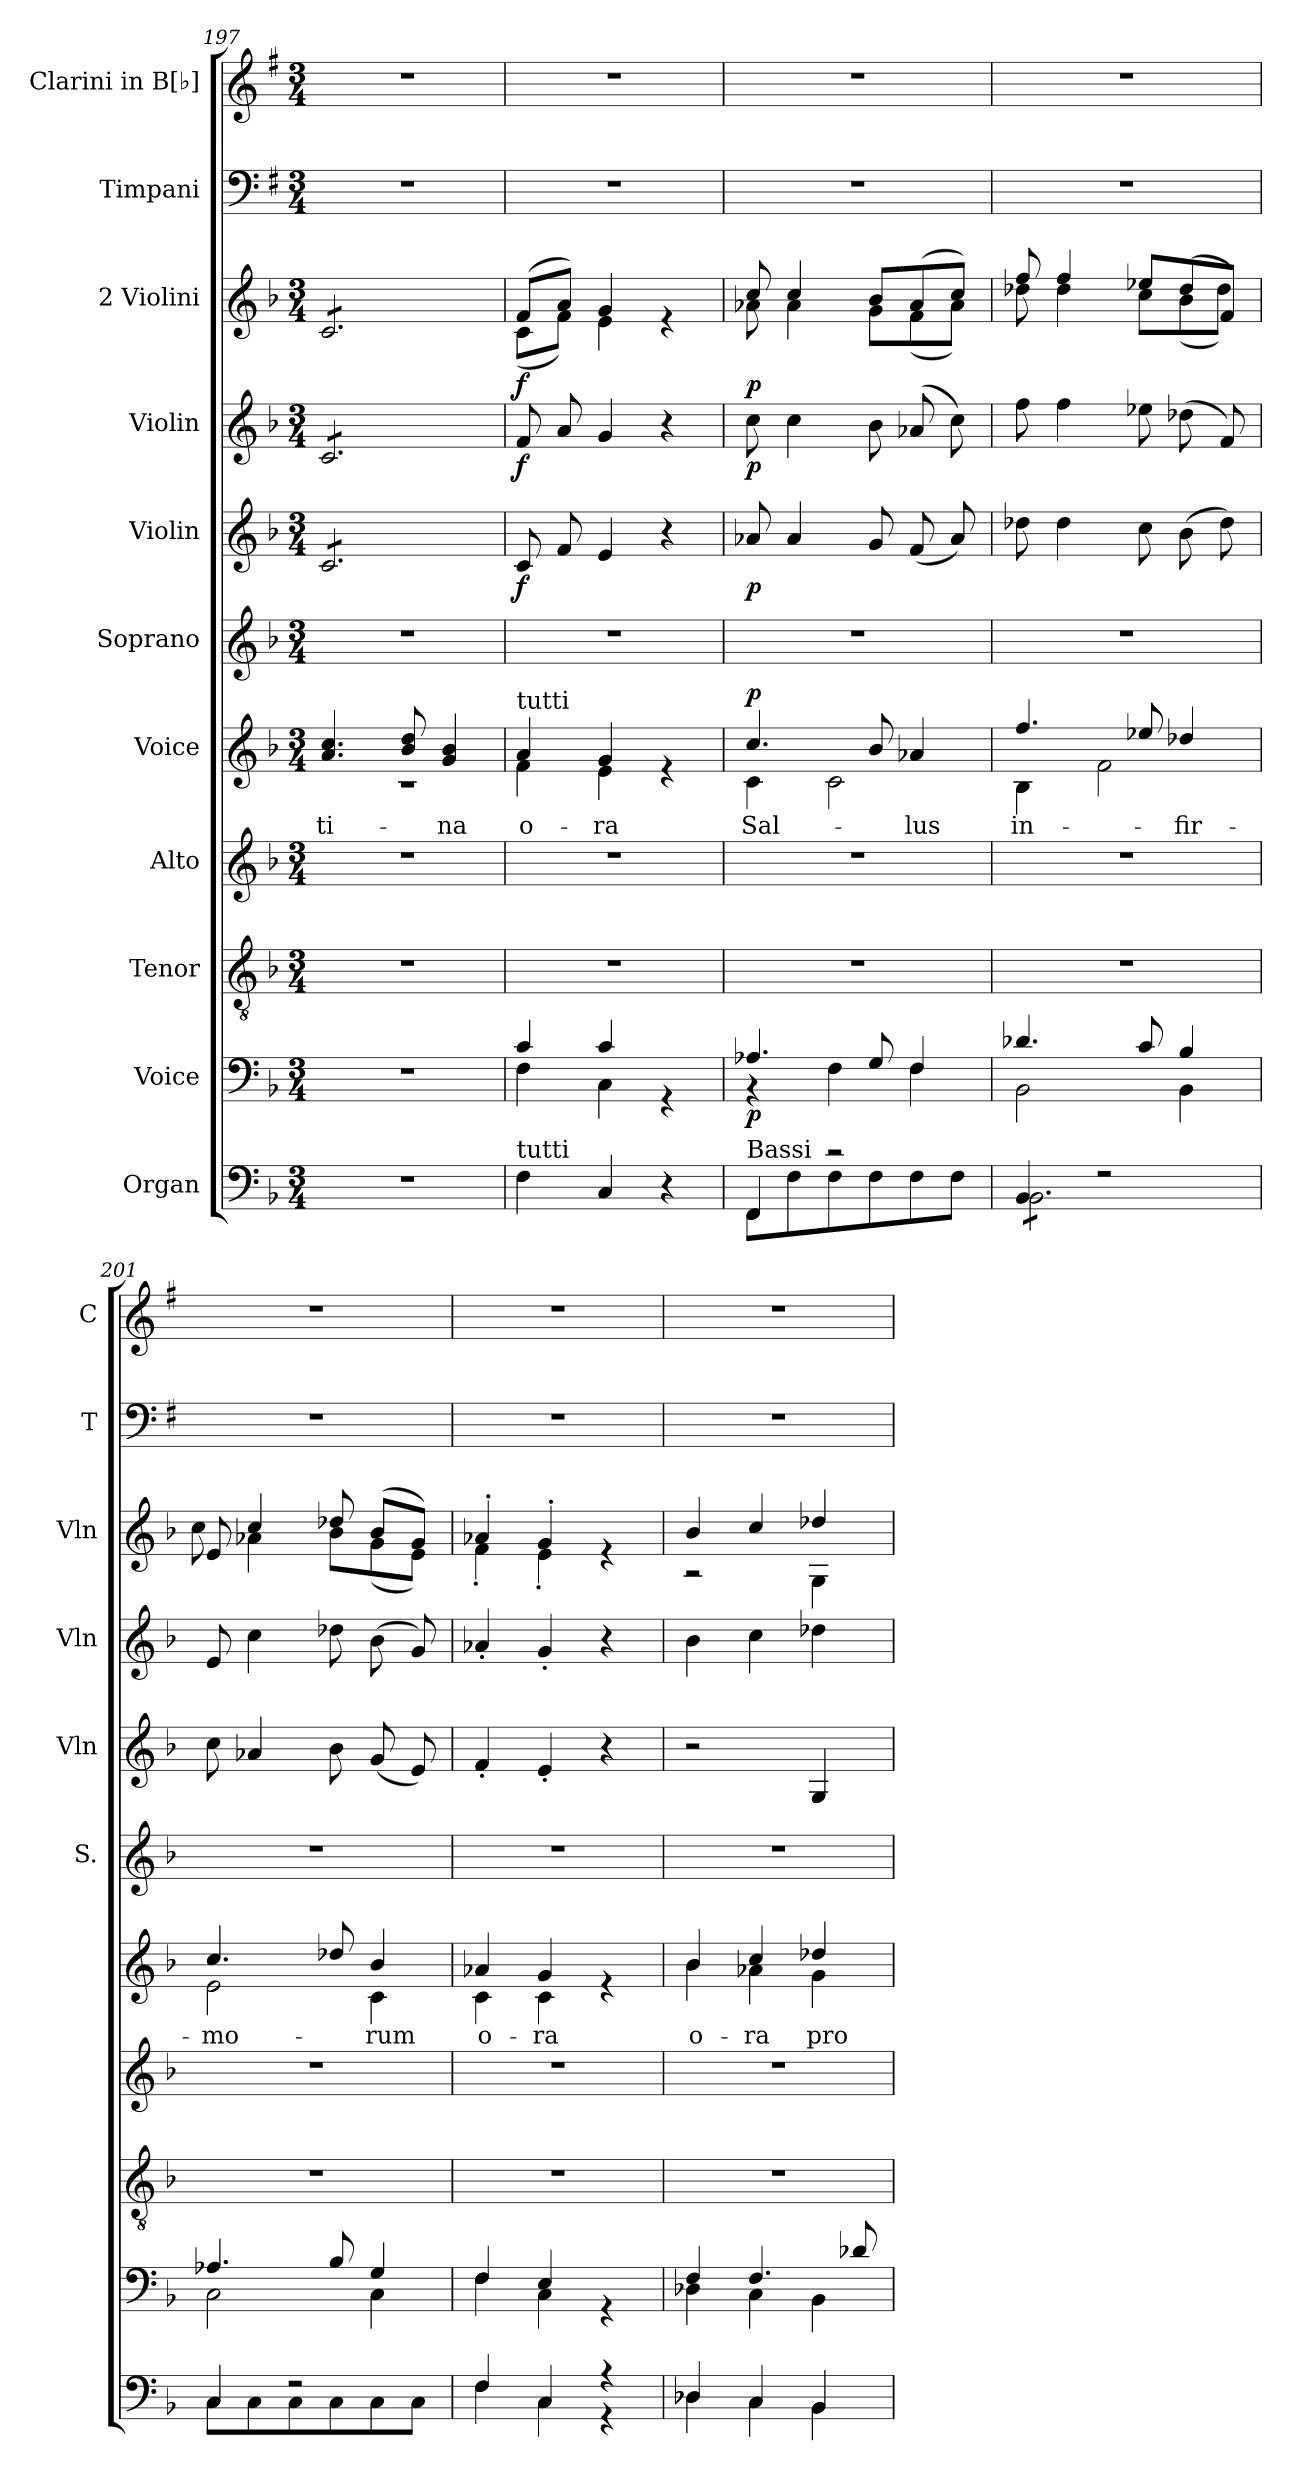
**kern	**kern	**dynam	**kern	**kern	**kern	**text	**dynam	**kern	**kern	**dynam	**kern	**dynam	**kern	**dynam	**kern	**kern
*part11	*part10	*part10	*part9	*part8	*part7	*part7	*part7	*part6	*part5	*part5	*part4	*part4	*part3	*part3	*part2	*part1
*staff11	*staff10	*staff10	*staff9	*staff8	*staff7	*staff7	*staff7	*staff6	*staff5	*staff5	*staff4	*staff4	*staff3	*staff3	*staff2	*staff1
*I"Organ	*I"Voice	*	*I"Tenor	*I"Alto	*I"Voice	*	*	*I"Soprano	*I"Violin	*	*I"Violin	*	*I"2 Violini	*	*I"Timpani	*I"Clarini in B[♭]
*	*	*	*	*	*	*	*	*I'S.	*I'Vln	*	*I'Vln	*	*I'Vln	*	*I'T	*I'C
*clefF4	*clefF4	*	*clefGv2	*clefG2	*clefG2	*	*	*clefG2	*clefG2	*	*clefG2	*	*clefG2	*	*clefF4	*clefG2
*	*	*	*	*	*	*	*	*	*	*	*	*	*	*	*ITrd1c2	*ITrd1c2
*k[b-]	*k[b-]	*	*k[b-]	*k[b-]	*k[b-]	*	*	*k[b-]	*k[b-]	*	*k[b-]	*	*k[b-]	*	*k[b-]	*k[b-]
*M3/4	*M3/4	*	*M3/4	*M3/4	*M3/4	*	*	*M3/4	*M3/4	*	*M3/4	*	*M3/4	*	*M3/4	*M3/4
=197	=197	=197	=197	=197	=197	=197	=197	=197	=197	=197	=197	=197	=197	=197	=197	=197
!	!	!	!	!	!	!LO:LY:b	!	!	!	!	!	!	!	!	!	!
*	*	*	*	*	*^	*	*	*	*	*	*	*	*	*	*	*
*	*	*	*	*	*	*	*	*	*	*tremolo	*	*	*	*	*	*	*
*	*	*	*	*	*	*	*	*	*	*	*	*tremolo	*	*	*	*	*
*	*	*	*	*	*	*	*	*	*	*	*	*	*	*tremolo	*	*	*
2.r	2.r	.	2.r	2.r	4.a/ 4.cc/	2.r	-ti-	.	2.r	8c/L	.	8c/L	.	8c/L	.	2.r	2.r
.	.	.	.	.	.	.	.	.	.	8c/	.	8c/	.	8c/	.	.	.
.	.	.	.	.	.	.	.	.	.	8c/	.	8c/	.	8c/	.	.	.
.	.	.	.	.	8b-/ 8dd/	.	.	.	.	8c/	.	8c/	.	8c/	.	.	.
!	!	!	!	!	!	!	!LO:LY:b	!	!	!	!	!	!	!	!	!	!
.	.	.	.	.	4g/ 4b-/	.	-na	.	.	8c/	.	8c/	.	8c/	.	.	.
.	.	.	.	.	.	.	.	.	.	8c/J	.	8c/J	.	8c/J	.	.	.
*	*	*	*	*	*	*	*	*	*	*	*	*	*	*Xtremolo	*	*	*
*	*	*	*	*	*	*	*	*	*	*	*	*Xtremolo	*	*	*	*	*
*	*	*	*	*	*	*	*	*	*	*Xtremolo	*	*	*	*	*	*	*
=198	=198	=198	=198	=198	=198	=198	=198	=198	=198	=198	=198	=198	=198	=198	=198	=198	=198
*	*^	*	*	*	*	*	*	*	*	*	*	*	*	*	*	*	*
!	!	!	!	!	!	!LO:TX:a:t=tutti	!	!	!	!	!	!	!	!	!	!	!	!
!LO:TX:a:t=tutti	!	!	!	!	!	!	!	!	!	!	!	!	!	!	!	!	!	!
!	!	!	!	!	!	!	!	!LO:LY:b	!	!	!	!LO:DY:b	!	!LO:DY:b	!	!LO:DY:b	!	!
*	*	*	*	*	*	*	*	*	*	*	*	*	*	*	*^	*	*	*
4F\	4c/	4F\	.	2.r	2.r	4a/	4f\	o-	.	2.r	8c/	f	8f/	f	(8f/L	(8c\L	f	2.r	2.r
.	.	.	.	.	.	.	.	.	.	.	8f/	.	8a/	.	8a/J)	8f\J)	.	.	.
!	!	!	!	!	!	!	!	!LO:LY:b	!	!	!	!	!	!	!	!	!	!	!
4C/	4c/	4C\	.	.	.	4g/	4e\	-ra	.	.	4e/	.	4g/	.	4g/	4e\	.	.	.
4r	4rGG	4ryy	.	.	.	4re	4ryy	.	.	.	4r	.	4r	.	4re	4ryy	.	.	.
=199	=199	=199	=199	=199	=199	=199	=199	=199	=199	=199	=199	=199	=199	=199	=199	=199	=199	=199	=199
*^	*	*	*	*	*	*	*	*	*	*	*	*	*	*	*	*	*	*	*
!LO:TX:a:t=Bassi	!	!	!	!	!	!	!	!	!	!	!	!	!	!	!	!	!	!	!	!
!	!	!	!	!LO:DY:b	!	!	!	!	!LO:LY:b	!LO:DY:b	!	!	!LO:DY:b	!	!LO:DY:b	!	!	!LO:DY:b	!	!
4FF/	8FF\L	4.A-X/	4r	p	2.r	2.r	4.cc/	4c\	Sal-	p	2.r	8a-X/	p	8cc\	p	8cc/	8a-X\	p	2.r	2.r
.	8F\	.	.	.	.	.	.	.	.	.	.	4a-/	.	4cc\	.	4cc/	4a-\	.	.	.
2r	8F\	.	4F\	.	.	.	.	2c\	.	.	.	.	.	.	.	.	.	.	.	.
.	8F\	8G/	.	.	.	.	8b-/	.	.	.	.	8g/	.	8b-\	.	8b-/L	8g\L	.	.	.
!	!	!	!	!	!	!	!	!	!LO:LY:b	!	!	!	!	!	!	!	!	!	!	!
.	8F\	4F/	4F\	.	.	.	4a-X/	.	-lus	.	.	(8f/	.	(8a-X/	.	(8a-/	(8f\	.	.	.
.	8F\J	.	.	.	.	.	.	.	.	.	.	8a-/)	.	8cc\)	.	8cc/J)	8a-\J)	.	.	.
!!LO:LB:g=z
=200	=200	=200	=200	=200	=200	=200	=200	=200	=200	=200	=200	=200	=200	=200	=200	=200	=200	=200	=200	=200
!	!	!	!	!	!	!	!	!	!LO:LY:b	!	!	!	!	!	!	!	!	!	!	!
*tremolo	*	*	*	*	*	*	*	*	*	*	*	*	*	*	*	*	*	*	*	*
4BB-/	8BB-\L	4.d-X/	2BB-\	.	2.r	2.r	4.ff/	4B-\	in-	.	2.r	8dd-X\	.	8ff\	.	8ff/	8dd-X\	.	2.r	2.r
.	8BB-\	.	.	.	.	.	.	.	.	.	.	4dd-\	.	4ff\	.	4ff/	4dd-\	.	.	.
2r	8BB-\	.	.	.	.	.	.	2f\	.	.	.	.	.	.	.	.	.	.	.	.
.	8BB-\	8c/	.	.	.	.	8ee-X/	.	.	.	.	8cc\	.	8ee-X\	.	8ee-X/L	8cc\L	.	.	.
!	!	!	!	!	!	!	!	!	!LO:LY:b	!	!	!	!	!	!	!	!	!	!	!
.	8BB-\	4B-/	4BB-\	.	.	.	4dd-X/	.	-fir-	.	.	(8b-\	.	(8dd-X\	.	(8dd-/	(8b-\	.	.	.
.	8BB-\J	.	.	.	.	.	.	.	.	.	.	8dd-\)	.	8f/)	.	8f/J)	8dd-\J)	.	.	.
=201	=201	=201	=201	=201	=201	=201	=201	=201	=201	=201	=201	=201	=201	=201	=201	=201	=201	=201	=201	=201
!	!	!	!	!	!	!	!	!	!LO:LY:b	!	!	!	!	!	!	!	!	!	!	!
4C/	8C\L	4.A-X/	2C\	.	2.r	2.r	4.cc/	2e\	-mo-	.	2.r	8cc\	.	8e/	.	8e/	8cc\	.	2.r	2.r
.	8C\	.	.	.	.	.	.	.	.	.	.	4a-X/	.	4cc\	.	4cc/	4a-X\	.	.	.
2r	8C\	.	.	.	.	.	.	.	.	.	.	.	.	.	.	.	.	.	.	.
.	8C\	8B-/	.	.	.	.	8dd-X/	.	.	.	.	8b-\	.	8dd-X\	.	8dd-X/	8b-\L	.	.	.
!	!	!	!	!	!	!	!	!	!LO:LY:b	!	!	!	!	!	!	!	!	!	!	!
.	8C\	4G/	4C\	.	.	.	4b-/	4c\	-rum	.	.	(8g/	.	(8b-\	.	(8b-/L	(8g\	.	.	.
.	8C\J	.	.	.	.	.	.	.	.	.	.	8e/)	.	8g/)	.	8g/J)	8e\J)	.	.	.
*Xtremolo	*	*	*	*	*	*	*	*	*	*	*	*	*	*	*	*	*	*	*	*
=202	=202	=202	=202	=202	=202	=202	=202	=202	=202	=202	=202	=202	=202	=202	=202	=202	=202	=202	=202	=202
!	!	!	!	!	!	!	!	!	!LO:LY:b	!	!	!	!	!	!	!	!	!	!	!
4F/	4F\	4F/	4F\	.	2.r	2.r	4a-X/	4c\	o-	.	2.r	4f'/	.	4a-X'/	.	4a-X'/	4f'\	.	2.r	2.r
!	!	!	!	!	!	!	!	!	!LO:LY:b	!	!	!	!	!	!	!	!	!	!	!
4C/	4C\	4E/	4C\	.	.	.	4g/	4c\	-ra	.	.	4e'/	.	4g'/	.	4g'/	4e'\	.	.	.
4r	4r	4rGG	4ryy	.	.	.	4re	4ryy	.	.	.	4r	.	4r	.	4re	4ryy	.	.	.
=203	=203	=203	=203	=203	=203	=203	=203	=203	=203	=203	=203	=203	=203	=203	=203	=203	=203	=203	=203	=203
!	!	!	!	!	!	!	!	!	!LO:LY:b	!	!	!	!	!	!	!	!	!	!	!
4D-X/	4D-\	4F/	4D-X\	.	2.r	2.r	4b-/	4b-\	o-	.	2.r	2r	.	4b-\	.	4b-/	2r	.	2.r	2.r
!	!	!	!	!	!	!	!	!	!LO:LY:b	!	!	!	!	!	!	!	!	!	!	!
4C/	4C\	4.F/	4C\	.	.	.	4cc/	4a-X\	-ra	.	.	.	.	4cc\	.	4cc/	.	.	.	.
!	!	!	!	!	!	!	!	!	!LO:LY:b	!	!	!	!	!	!	!	!	!	!	!
4BB-/	4BB-\	.	4BB-\	.	.	.	4dd-X/	4g\	pro	.	.	4G/	.	4dd-X\	.	4dd-X/	4G\	.	.	.
.	.	8d-X/	.	.	.	.	.	.	.	.	.	.	.	.	.	.	.	.	.	.
*v	*v	*	*	*	*	*	*v	*v	*	*	*	*	*	*	*	*v	*v	*	*	*
*	*v	*v	*	*	*	*	*	*	*	*	*	*	*	*	*	*	*
=	=	=	=	=	=	=	=	=	=	=	=	=	=	=	=	=
*-	*-	*-	*-	*-	*-	*-	*-	*-	*-	*-	*-	*-	*-	*-	*-	*-
